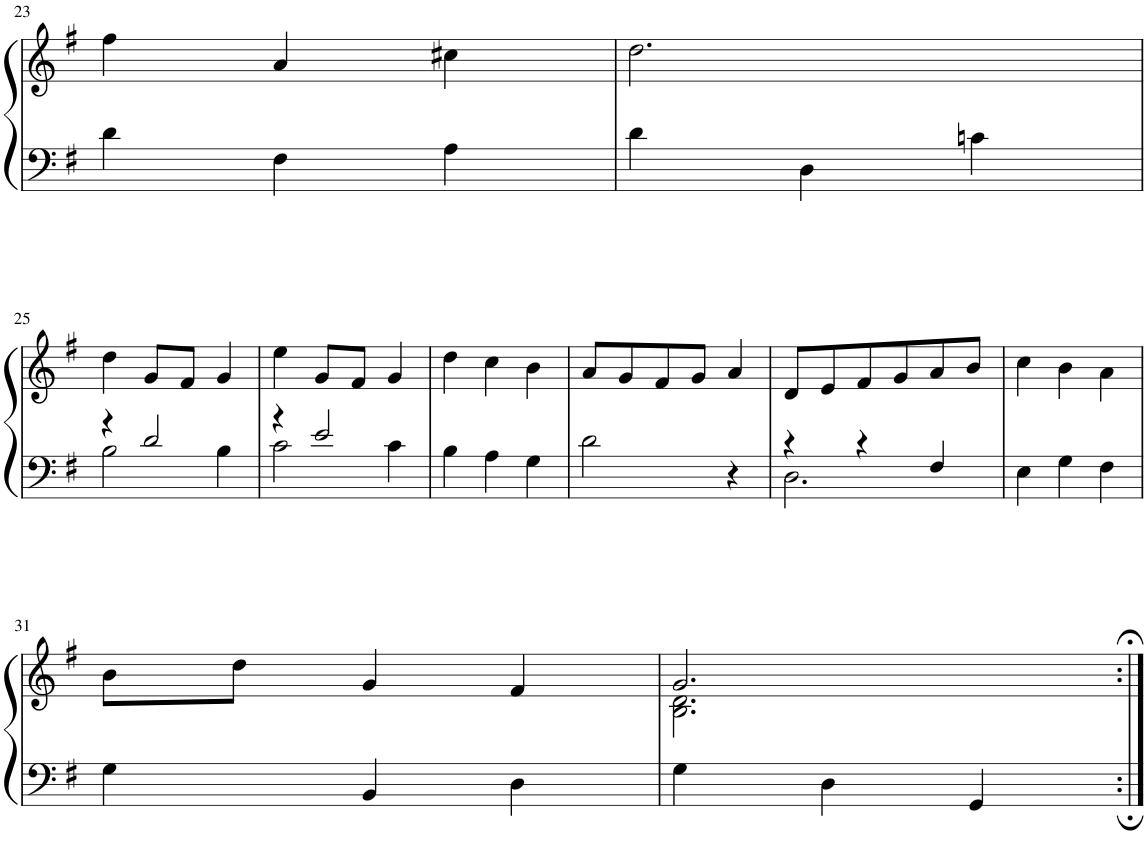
**kern	**kern
*part1	*part1
*staff2	*staff1
*I"Piano	*
*I'Pno	*
!!LO:PB:g=z
*clefF4	*clefG2
*k[f#]	*k[f#]
*M3/4	*M3/4
=23	=23
4d\	4ff#\
4F#\	4a/
4A\	4cc#X\
=24	=24
4d\	2.dd\
4D\	.
4cn\	.
!!LO:LB:g=z
=25	=25
*^	*
4r	2B\	4dd\
2d/	.	8g/L
.	.	8f#/J
.	4B\	4g/
=26	=26	=26
4r	2c\	4ee\
2e/	.	8g/L
.	.	8f#/J
.	4c\	4g/
*v	*v	*
=27	=27
4B\	4dd\
4A\	4cc\
4G\	4b\
=28	=28
2d\	8a/L
.	8g/
.	8f#/
.	8g/J
4r	4a/
=29	=29
*^	*
4r	2.D\	8d/L
.	.	8e/
4r	.	8f#/
.	.	8g/
4F#/	.	8a/
.	.	8b/J
*v	*v	*
=30	=30
4E\	4cc\
4G\	4b\
4F#\	4a\
!!LO:LB:g=z
=31	=31
4G\	8b\L
.	8dd\J
4BB/	4g/
4D\	4f#/
=32	=32
*	*^
4G\	2.g/	2.B\ 2.d\
4D\	.	.
4GG/	.	.
*	*v	*v
=:|!	=:|!
*-	*-
